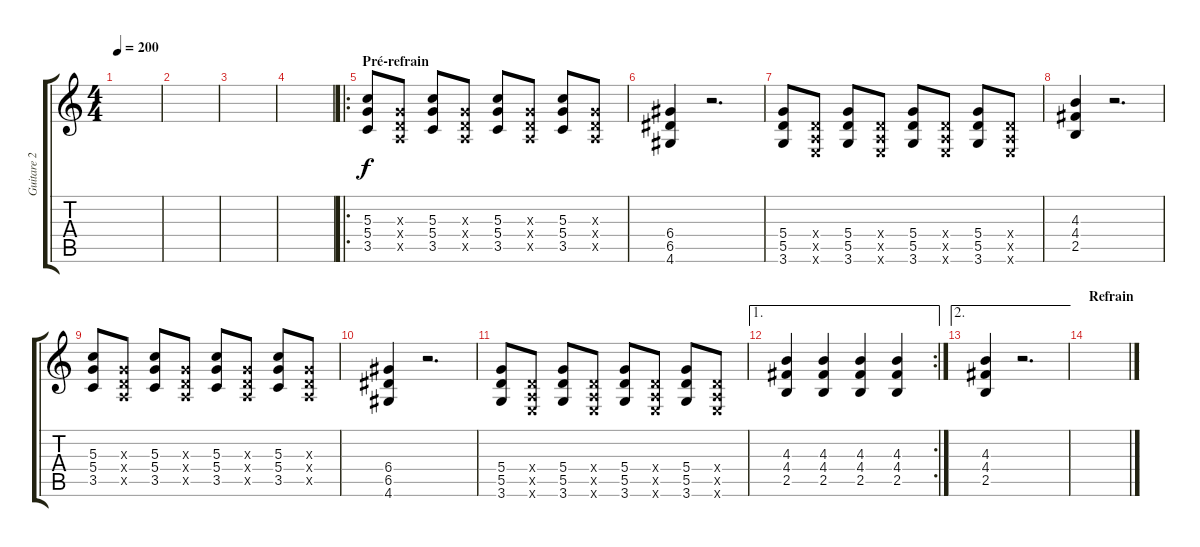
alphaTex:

\track ("Guitare 2" "Guitare 2") {instrument overdrivenguitar}
\staff {score tabs}
\tuning (E4 B3 G3 D3 A2 E2) {hide}
\ts (4 4)
\tempo 200
\clef g2
\ks c
|
|
|
|
\ro
\section ("" "Pré-refrain")
(5.3 5.4 3.5).8 (0.3{x} 0.4{x} 0.5{x}).8 (5.3 5.4 3.5).8 (0.3{x} 0.4{x} 0.5{x}).8 (5.3 5.4 3.5).8 (0.3{x} 0.4{x} 0.5{x}).8 (5.3 5.4 3.5).8 (0.3{x} 0.4{x} 0.5{x}).8 |
(6.4 6.5 4.6).4 r.2{d} |
(5.4 5.5 3.6).8 (0.4{x} 0.5{x} 0.6{x}).8 (5.4 5.5 3.6).8 (0.4{x} 0.5{x} 0.6{x}).8 (5.4 5.5 3.6).8 (0.4{x} 0.5{x} 0.6{x}).8 (5.4 5.5 3.6).8 (0.4{x} 0.5{x} 0.6{x}).8 |
(4.3 4.4 2.5).4 r.2{d} |
(5.3 5.4 3.5).8 (0.3{x} 0.4{x} 0.5{x}).8 (5.3 5.4 3.5).8 (0.3{x} 0.4{x} 0.5{x}).8 (5.3 5.4 3.5).8 (0.3{x} 0.4{x} 0.5{x}).8 (5.3 5.4 3.5).8 (0.3{x} 0.4{x} 0.5{x}).8 |
(6.4 6.5 4.6).4 r.2{d} |
(5.4 5.5 3.6).8 (0.4{x} 0.5{x} 0.6{x}).8 (5.4 5.5 3.6).8 (0.4{x} 0.5{x} 0.6{x}).8 (5.4 5.5 3.6).8 (0.4{x} 0.5{x} 0.6{x}).8 (5.4 5.5 3.6).8 (0.4{x} 0.5{x} 0.6{x}).8 |
\ae 1
\rc 2
(4.3 4.4 2.5).4 (4.3 4.4 2.5).4 (4.3 4.4 2.5).4 (4.3 4.4 2.5).4 |
\ae 2
(4.3 4.4 2.5).4 r.2{d} |
\section ("" "Refrain")
